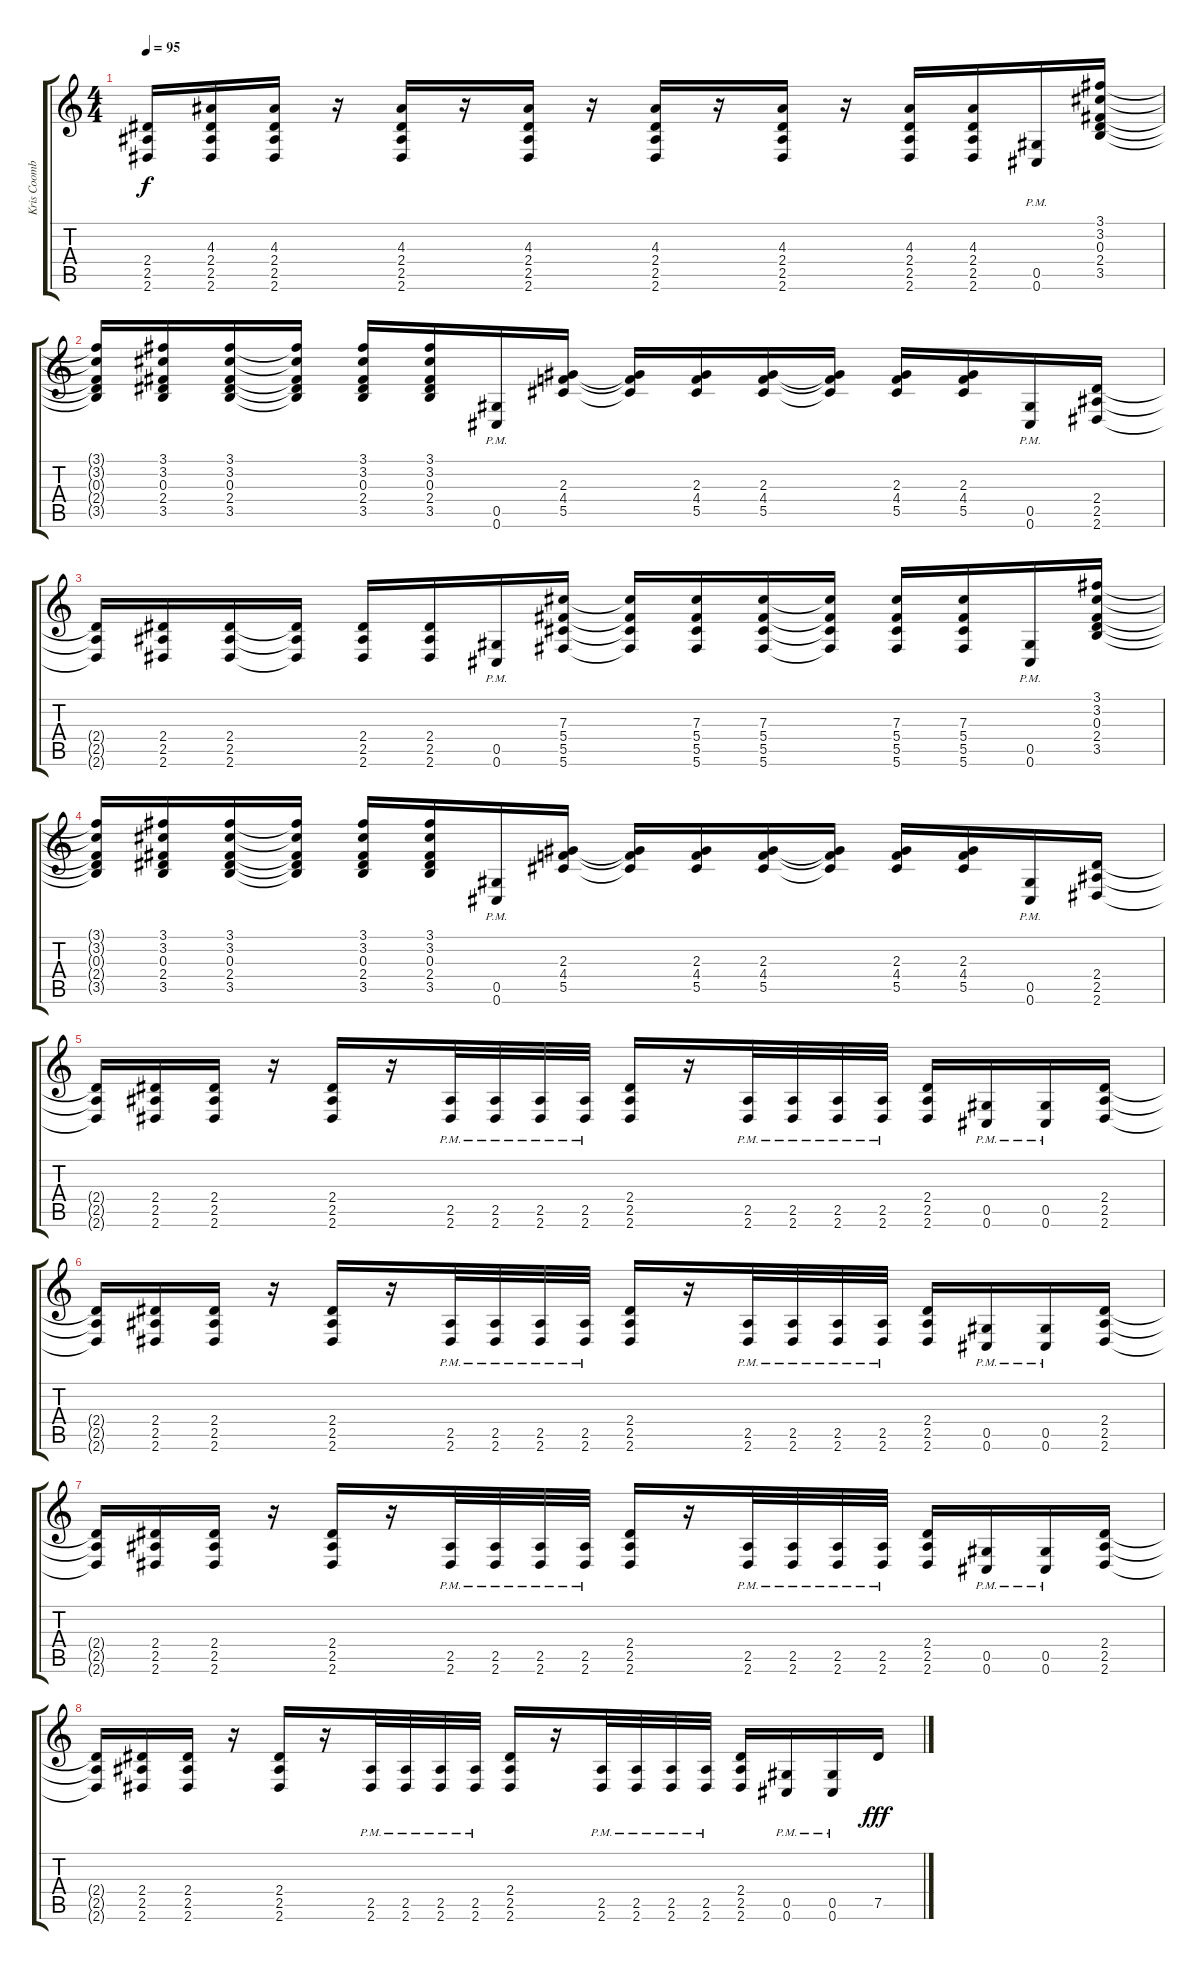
\track ("Kris Coombs" "Kris Coomb") {instrument distortionguitar}
\staff {score tabs}
\tuning (Eb4 Bb3 Gb3 Db3 Ab2 Db2) {hide}
\ts (4 4)
\tempo 95
\clef g2
\ks c
(2.4{t} 2.5{t} 2.6{t}).16{dy f} (4.3 2.4 2.5 2.6).16 (4.3 2.4 2.5 2.6).16 r.16 (4.3 2.4 2.5 2.6).16 r.16 (4.3 2.4 2.5 2.6).16 r.16 (4.3 2.4 2.5 2.6).16 r.16 (4.3 2.4 2.5 2.6).16 r.16 (4.3 2.4 2.5 2.6).16 (4.3 2.4 2.5 2.6).16 (0.5{pm} 0.6{pm}).16 (3.1 3.2 0.3 2.4 3.5).16 |
(3.1{t} 3.2{t} 0.3{t} 2.4{t} 3.5{t}).16 (3.1 3.2 0.3 2.4 3.5).16 (3.1 3.2 0.3 2.4 3.5).16 (3.1{t} 3.2{t} 0.3{t} 2.4{t} 3.5{t}).16 (3.1 3.2 0.3 2.4 3.5).16 (3.1 3.2 0.3 2.4 3.5).16 (0.5{pm} 0.6{pm}).16 (2.3 4.4 5.5).16 (2.3{t} 4.4{t} 5.5{t}).16 (2.3 4.4 5.5).16 (2.3 4.4 5.5).16 (2.3{t} 4.4{t} 5.5{t}).16 (2.3 4.4 5.5).16 (2.3 4.4 5.5).16 (0.5{pm} 0.6{pm}).16 (2.4 2.5 2.6).16 |
(2.4{t} 2.5{t} 2.6{t}).16 (2.4 2.5 2.6).16 (2.4 2.5 2.6).16 (2.4{t} 2.5{t} 2.6{t}).16 (2.4 2.5 2.6).16 (2.4 2.5 2.6).16 (0.5{pm} 0.6{pm}).16 (7.3 5.4 5.5 5.6).16 (7.3{t} 5.4{t} 5.5{t} 5.6{t}).16 (7.3 5.4 5.5 5.6).16 (7.3 5.4 5.5 5.6).16 (7.3{t} 5.4{t} 5.5{t} 5.6{t}).16 (7.3 5.4 5.5 5.6).16 (7.3 5.4 5.5 5.6).16 (0.5{pm} 0.6{pm}).16 (3.1 3.2 0.3 2.4 3.5).16 |
(3.1{t} 3.2{t} 0.3{t} 2.4{t} 3.5{t}).16 (3.1 3.2 0.3 2.4 3.5).16 (3.1 3.2 0.3 2.4 3.5).16 (3.1{t} 3.2{t} 0.3{t} 2.4{t} 3.5{t}).16 (3.1 3.2 0.3 2.4 3.5).16 (3.1 3.2 0.3 2.4 3.5).16 (0.5{pm} 0.6{pm}).16 (2.3 4.4 5.5).16 (2.3{t} 4.4{t} 5.5{t}).16 (2.3 4.4 5.5).16 (2.3 4.4 5.5).16 (2.3{t} 4.4{t} 5.5{t}).16 (2.3 4.4 5.5).16 (2.3 4.4 5.5).16 (0.5{pm} 0.6{pm}).16 (2.4 2.5 2.6).16 |
(2.4{t} 2.5{t} 2.6{t}).16 (2.4 2.5 2.6).16 (2.4 2.5 2.6).16 r.16 (2.4 2.5 2.6).16 r.16 (2.5{pm} 2.6{pm}).32 (2.5{pm} 2.6{pm}).32 (2.5{pm} 2.6{pm}).32 (2.5{pm} 2.6{pm}).32 (2.4 2.5 2.6).16 r.16 (2.5{pm} 2.6{pm}).32 (2.5{pm} 2.6{pm}).32 (2.5{pm} 2.6{pm}).32 (2.5{pm} 2.6{pm}).32 (2.4 2.5 2.6).16 (0.5{pm} 0.6{pm}).16 (0.5{pm} 0.6{pm}).16 (2.4 2.5 2.6).16 |
(2.4{t} 2.5{t} 2.6{t}).16 (2.4 2.5 2.6).16 (2.4 2.5 2.6).16 r.16 (2.4 2.5 2.6).16 r.16 (2.5{pm} 2.6{pm}).32 (2.5{pm} 2.6{pm}).32 (2.5{pm} 2.6{pm}).32 (2.5{pm} 2.6{pm}).32 (2.4 2.5 2.6).16 r.16 (2.5{pm} 2.6{pm}).32 (2.5{pm} 2.6{pm}).32 (2.5{pm} 2.6{pm}).32 (2.5{pm} 2.6{pm}).32 (2.4 2.5 2.6).16 (0.5{pm} 0.6{pm}).16 (0.5{pm} 0.6{pm}).16 (2.4 2.5 2.6).16 |
(2.4{t} 2.5{t} 2.6{t}).16 (2.4 2.5 2.6).16 (2.4 2.5 2.6).16 r.16 (2.4 2.5 2.6).16 r.16 (2.5{pm} 2.6{pm}).32 (2.5{pm} 2.6{pm}).32 (2.5{pm} 2.6{pm}).32 (2.5{pm} 2.6{pm}).32 (2.4 2.5 2.6).16 r.16 (2.5{pm} 2.6{pm}).32 (2.5{pm} 2.6{pm}).32 (2.5{pm} 2.6{pm}).32 (2.5{pm} 2.6{pm}).32 (2.4 2.5 2.6).16 (0.5{pm} 0.6{pm}).16 (0.5{pm} 0.6{pm}).16 (2.4 2.5 2.6).16 |
(2.4{t} 2.5{t} 2.6{t}).16 (2.4 2.5 2.6).16 (2.4 2.5 2.6).16 r.16 (2.4 2.5 2.6).16 r.16 (2.5{pm} 2.6{pm}).32 (2.5{pm} 2.6{pm}).32 (2.5{pm} 2.6{pm}).32 (2.5{pm} 2.6{pm}).32 (2.4 2.5 2.6).16 r.16 (2.5{pm} 2.6{pm}).32 (2.5{pm} 2.6{pm}).32 (2.5{pm} 2.6{pm}).32 (2.5{pm} 2.6{pm}).32 (2.4 2.5 2.6).16 (0.5{pm} 0.6{pm}).16 (0.5{pm} 0.6{pm}).16 7.5.16{dy fff}
